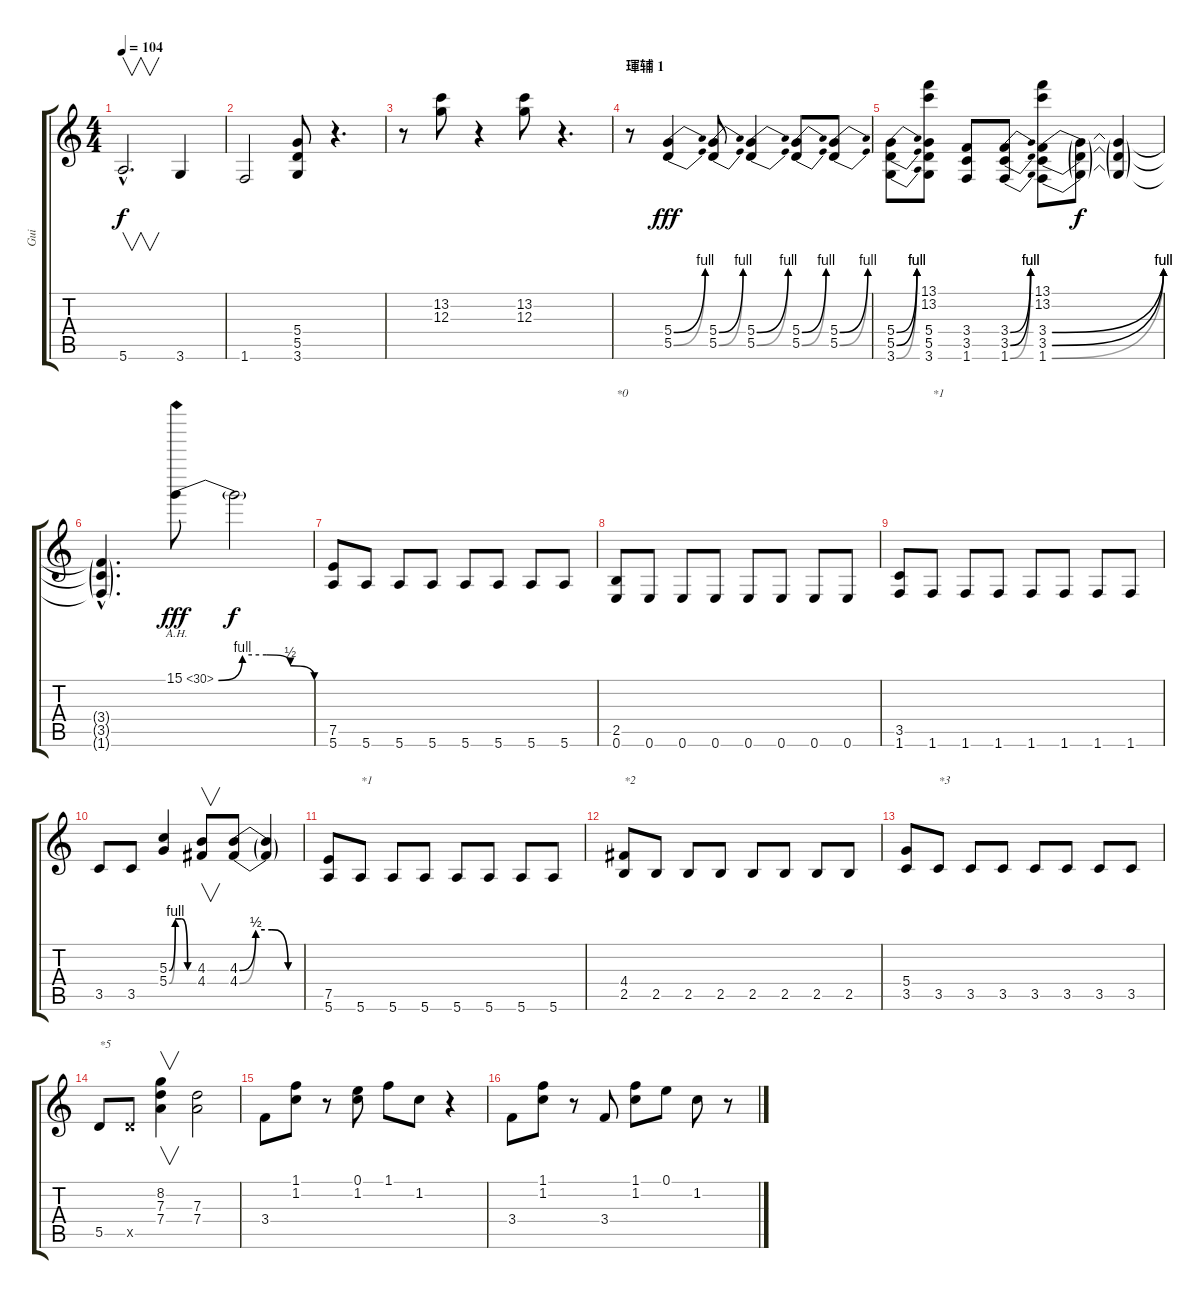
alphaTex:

\track ("Gui" "Gui") {instrument overdrivenguitar}
\staff {score tabs}
\tuning (E4 B3 G3 D3 A2 E2) {hide}
\ts (4 4)
\tempo 104
\clef g2
\ks c
5.6{hac}.2{v d dy f} 3.6.4 |
1.6.2 (5.4 5.5 3.6).8 r.4{d} |
r.8 (13.2 12.3).8 r.4 (13.2 12.3).8 r.4{d} |
\section ("" "琿辅 1")
r.8 (5.4{be (bend 0 0 60 4)} 5.5{be (bend 0 0 60 4)}).4{dy fff} (5.4{be (bend 0 0 60 4)} 5.5{be (bend 0 0 60 4)}).8 (5.4{be (bend 0 0 60 4)} 5.5{be (bend 0 0 60 4)}).4 (5.4{be (bend 0 0 60 4)} 5.5{be (bend 0 0 60 4)}).8 (5.4{be (bend 0 0 60 4)} 5.5{be (bend 0 0 60 4)}).8 |
(5.4{be (bend 0 0 60 4)} 5.5{be (bend 0 0 60 4)} 3.6{be (bend 0 0 60 4)}).8 (13.1 13.2 5.4 5.5 3.6).8 (3.4 3.5 1.6).8 (3.4{be (bend 0 0 60 4)} 3.5{be (bend 0 0 60 4)} 1.6{be (bend 0 0 60 4)}).8 (13.1 13.2 3.4{be (bend 0 0 60 4)} 3.5{be (bend 0 0 60 4)} 1.6{be (bend 0 0 60 4)}).8 (3.4{t} 3.5{t} 1.6{t}).8{dy f} (3.4{t} 3.5{t} 1.6{t}).4 |
(3.4{hac t} 3.5{hac t} 1.6{hac t}).4{d} 15.1{be (custom 0 0 15 4 30 4 45 2 60 0) ah 15}.8{dy fff} 15.1{t}.2{dy f} |
(7.5 5.6).8 5.6.8 5.6.8 5.6.8 5.6.8 5.6.8 5.6.8 5.6.8 |
(2.5 0.6).8{txt "*0"} 0.6.8 0.6.8 0.6.8 0.6.8 0.6.8 0.6.8 0.6.8 |
(3.5 1.6).8 1.6.8{txt "*1"} 1.6.8 1.6.8 1.6.8 1.6.8 1.6.8 1.6.8 |
3.5.8 3.5.8 (5.3{be (custom 0 0 15 4 30 4 45 0 60 0)} 5.4{be (custom 0 0 15 4 30 4 45 0 60 0)}).4 (4.3 4.4).8{v} (4.3{be (custom 0 0 15 2 30 2 45 0 60 0)} 4.4{be (custom 0 0 15 2 30 2 45 0 60 0)}).8 (4.3{t} 4.4{t}).4 |
(7.5 5.6).8 5.6.8{txt "*1"} 5.6.8 5.6.8 5.6.8 5.6.8 5.6.8 5.6.8 |
(4.4 2.5).8{txt "*2"} 2.5.8 2.5.8 2.5.8 2.5.8 2.5.8 2.5.8 2.5.8 |
(5.4 3.5).8 3.5.8{txt "*3"} 3.5.8 3.5.8 3.5.8 3.5.8 3.5.8 3.5.8 |
5.5.8{txt "*5"} 5.5{x}.8 (8.2 7.3 7.4).4{v} (7.3 7.4).2 |
3.4.8 (1.1 1.2).8 r.8 (0.1 1.2).8 1.1.8 1.2.8 r.4 |
3.4.8 (1.1 1.2).8 r.8 3.4.8 (1.1 1.2).8 0.1.8 1.2.8 r.8
